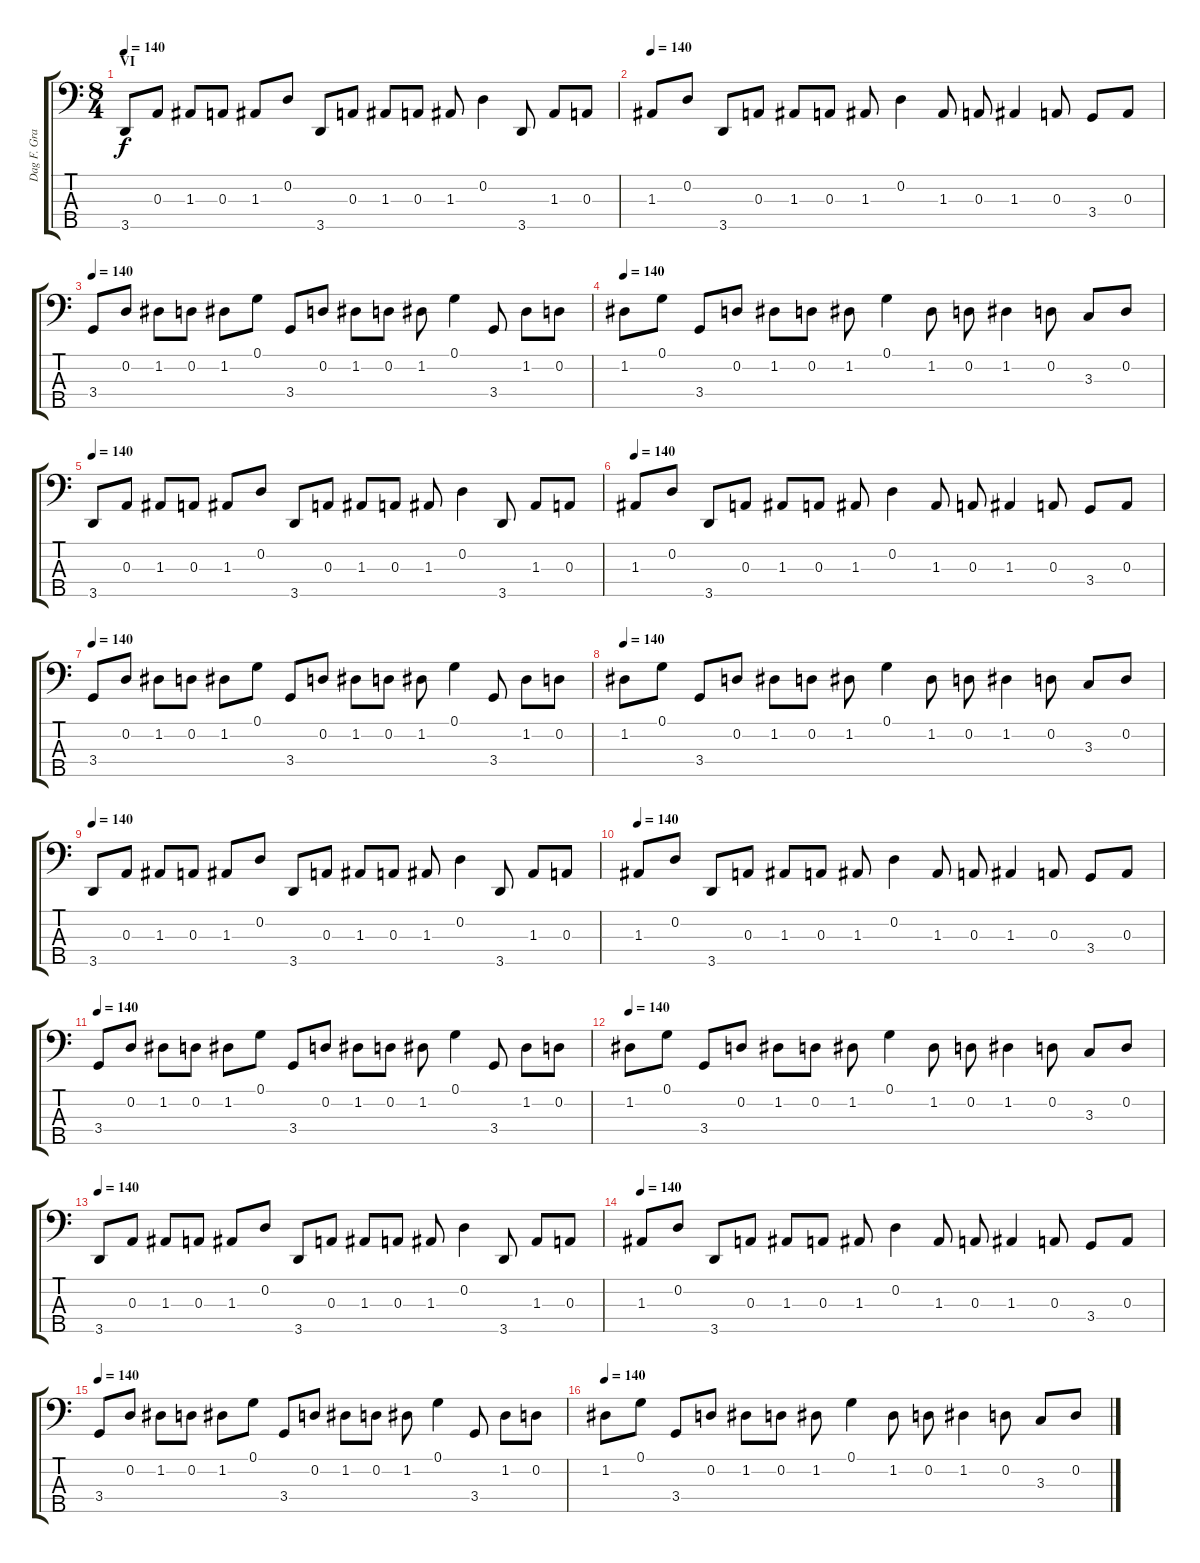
\track ("Dag F. Gravem" "Dag F. Gra") {instrument electricbassfinger}
\staff {score tabs}
\tuning (G2 D2 A1 E1 B0) {hide}
\ts (8 4)
\section ("" "VI")
\tempo 140
\clef f4
\ks c
3.5.8{dy f volume 16 instrument synthbass2} 0.3.8 1.3.8 0.3.8 1.3.8 0.2.8 3.5.8 0.3.8 1.3.8 0.3.8 1.3.8 0.2.4 3.5.8 1.3.8 0.3.8 |
\tempo 140
1.3.8{volume 16 instrument synthbass2} 0.2.8 3.5.8 0.3.8 1.3.8 0.3.8 1.3.8 0.2.4 1.3.8 0.3.8 1.3.4 0.3.8 3.4.8 0.3.8 |
\tempo 140
3.4.8{volume 16 instrument synthbass2} 0.2.8 1.2.8 0.2.8 1.2.8 0.1.8 3.4.8 0.2.8 1.2.8 0.2.8 1.2.8 0.1.4 3.4.8 1.2.8 0.2.8 |
\tempo 140
1.2.8{volume 16 instrument synthbass2} 0.1.8 3.4.8 0.2.8 1.2.8 0.2.8 1.2.8 0.1.4 1.2.8 0.2.8 1.2.4 0.2.8 3.3.8 0.2.8 |
\tempo 140
3.5.8{volume 16 instrument synthbass2} 0.3.8 1.3.8 0.3.8 1.3.8 0.2.8 3.5.8 0.3.8 1.3.8 0.3.8 1.3.8 0.2.4 3.5.8 1.3.8 0.3.8 |
\tempo 140
1.3.8{volume 16 instrument synthbass2} 0.2.8 3.5.8 0.3.8 1.3.8 0.3.8 1.3.8 0.2.4 1.3.8 0.3.8 1.3.4 0.3.8 3.4.8 0.3.8 |
\tempo 140
3.4.8{volume 16 instrument synthbass2} 0.2.8 1.2.8 0.2.8 1.2.8 0.1.8 3.4.8 0.2.8 1.2.8 0.2.8 1.2.8 0.1.4 3.4.8 1.2.8 0.2.8 |
\tempo 140
1.2.8{volume 16 instrument synthbass2} 0.1.8 3.4.8 0.2.8 1.2.8 0.2.8 1.2.8 0.1.4 1.2.8 0.2.8 1.2.4 0.2.8 3.3.8 0.2.8 |
\tempo 140
3.5.8{volume 16 instrument synthbass2} 0.3.8 1.3.8 0.3.8 1.3.8 0.2.8 3.5.8 0.3.8 1.3.8 0.3.8 1.3.8 0.2.4 3.5.8 1.3.8 0.3.8 |
\tempo 140
1.3.8{volume 16 instrument synthbass2} 0.2.8 3.5.8 0.3.8 1.3.8 0.3.8 1.3.8 0.2.4 1.3.8 0.3.8 1.3.4 0.3.8 3.4.8 0.3.8 |
\tempo 140
3.4.8{volume 16 instrument synthbass2} 0.2.8 1.2.8 0.2.8 1.2.8 0.1.8 3.4.8 0.2.8 1.2.8 0.2.8 1.2.8 0.1.4 3.4.8 1.2.8 0.2.8 |
\tempo 140
1.2.8{volume 16 instrument synthbass2} 0.1.8 3.4.8 0.2.8 1.2.8 0.2.8 1.2.8 0.1.4 1.2.8 0.2.8 1.2.4 0.2.8 3.3.8 0.2.8 |
\tempo 140
3.5.8{volume 16 instrument synthbass2} 0.3.8 1.3.8 0.3.8 1.3.8 0.2.8 3.5.8 0.3.8 1.3.8 0.3.8 1.3.8 0.2.4 3.5.8 1.3.8 0.3.8 |
\tempo 140
1.3.8{volume 16 instrument synthbass2} 0.2.8 3.5.8 0.3.8 1.3.8 0.3.8 1.3.8 0.2.4 1.3.8 0.3.8 1.3.4 0.3.8 3.4.8 0.3.8 |
\tempo 140
3.4.8{volume 16 instrument synthbass2} 0.2.8 1.2.8 0.2.8 1.2.8 0.1.8 3.4.8 0.2.8 1.2.8 0.2.8 1.2.8 0.1.4 3.4.8 1.2.8 0.2.8 |
\tempo 140
1.2.8{volume 16 instrument synthbass2} 0.1.8 3.4.8 0.2.8 1.2.8 0.2.8 1.2.8 0.1.4 1.2.8 0.2.8 1.2.4 0.2.8 3.3.8 0.2.8
